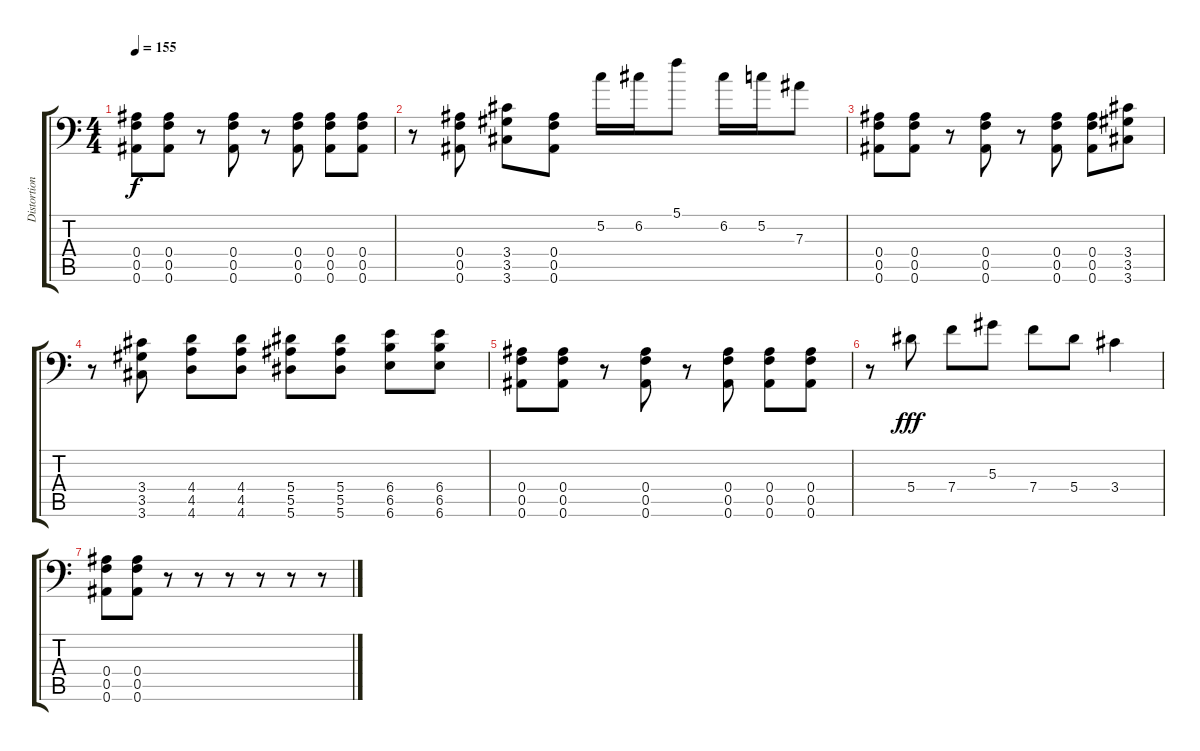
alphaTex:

\track ("Distortion" "Distortion") {instrument distortionguitar}
\staff {score tabs}
\tuning (C4 G3 Eb3 Bb2 F2 Bb1) {hide}
\ts (4 4)
\tempo 155
\clef f4
\ks c
(0.4 0.5 0.6).8{dy f} (0.4 0.5 0.6).8 r.8 (0.4 0.5 0.6).8 r.8 (0.4 0.5 0.6).8 (0.4 0.5 0.6).8 (0.4 0.5 0.6).8 |
r.8 (0.4 0.5 0.6).8 (3.4 3.5 3.6).8 (0.4 0.5 0.6).8 5.2.16 6.2.16 5.1.8 6.2.16 5.2.16 7.3.8 |
(0.4 0.5 0.6).8 (0.4 0.5 0.6).8 r.8 (0.4 0.5 0.6).8 r.8 (0.4 0.5 0.6).8 (0.4 0.5 0.6).8 (3.4 3.5 3.6).8 |
r.8 (3.4 3.5 3.6).8 (4.4 4.5 4.6).8 (4.4 4.5 4.6).8 (5.4 5.5 5.6).8 (5.4 5.5 5.6).8 (6.4 6.5 6.6).8 (6.4 6.5 6.6).8 |
(0.4 0.5 0.6).8 (0.4 0.5 0.6).8 r.8 (0.4 0.5 0.6).8 r.8 (0.4 0.5 0.6).8 (0.4 0.5 0.6).8 (0.4 0.5 0.6).8 |
r.8 5.4.8{dy fff} 7.4.8 5.3.8 7.4.8 5.4.8 3.4.4 |
(0.4 0.5 0.6).8 (0.4 0.5 0.6).8 r.8 r.8 r.8 r.8 r.8 r.8
